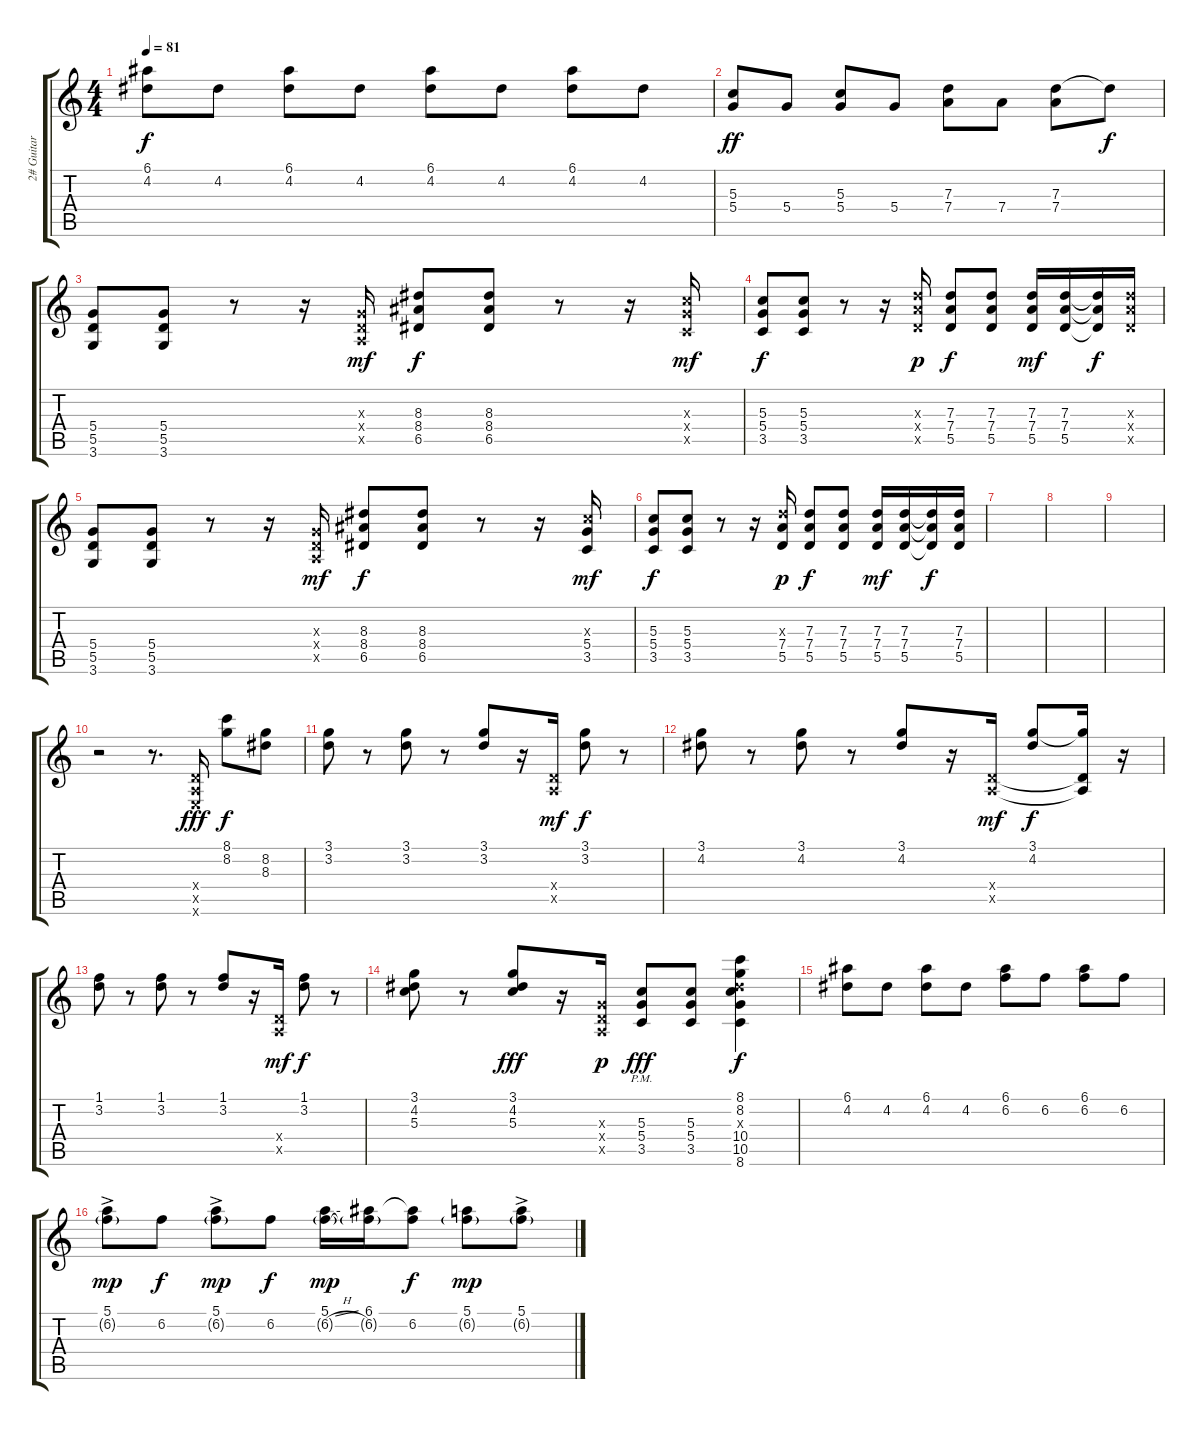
\track ("2# Guitar" "2# Guitar") {instrument distortionguitar}
\staff {score tabs}
\tuning (E4 B3 G3 D3 A2 E2) {hide}
\ts (4 4)
\tempo 81
\clef g2
\ks c
(6.1 4.2).8{dy f} 4.2.8 (6.1 4.2).8 4.2.8 (6.1 4.2).8 4.2.8 (6.1 4.2).8 4.2.8 |
(5.3 5.4).8{dy ff} 5.4.8 (5.3 5.4).8 5.4.8 (7.3 7.4).8 7.4.8 (7.3 7.4).8 7.3{t}.8{dy f} |
(5.4 5.5 3.6).8 (5.4 5.5 3.6).8 r.8 r.16 (0.3{x} 0.4{x} 0.5{x}).16{dy mf} (8.3 8.4 6.5).8{dy f} (8.3 8.4 6.5).8 r.8 r.16 (5.3{x} 5.4{x} 3.5{x}).16{dy mf} |
(5.3 5.4 3.5).8{dy f} (5.3 5.4 3.5).8 r.8 r.16 (7.3{x} 7.4{x} 5.5{x}).16{dy p} (7.3 7.4 5.5).8{dy f} (7.3 7.4 5.5).8 (7.3 7.4 5.5).16{dy mf} (7.3 7.4 5.5).16 (7.3{t} 7.4{t} 5.5{t}).16{dy f} (7.3{x} 7.4{x} 5.5{x}).16 |
(5.4 5.5 3.6).8 (5.4 5.5 3.6).8 r.8 r.16 (0.3{x} 0.4{x} 0.5{x}).16{dy mf} (8.3 8.4 6.5).8{dy f} (8.3 8.4 6.5).8 r.8 r.16 (5.3{x} 5.4 3.5).16{dy mf} |
(5.3 5.4 3.5).8{dy f} (5.3 5.4 3.5).8 r.8 r.16 (7.3{x} 7.4 5.5).16{dy p} (7.3 7.4 5.5).8{dy f} (7.3 7.4 5.5).8 (7.3 7.4 5.5).16{dy mf} (7.3 7.4 5.5).16 (7.3{t} 7.4{t} 5.5{t}).16{dy f} (7.3 7.4 5.5).16 |
|
|
|
r.2 r.8{d} (0.4{x} 0.5{x} 0.6{x}).16{dy fff} (8.1 8.2).8{dy f} (8.2 8.3).8 |
(3.1 3.2).8 r.8 (3.1 3.2).8 r.8 (3.1 3.2).8 r.16 (0.4{x} 0.5{x}).16{dy mf} (3.1 3.2).8{dy f} r.8 |
(3.1 4.2).8 r.8 (3.1 4.2).8 r.8 (3.1 4.2).8 r.16 (0.4{x} 0.5{x}).16{dy mf} (3.1 4.2).8{dy f} (3.1{t} 0.4{t} 0.5{t}).16 r.16 |
(1.1 3.2).8 r.8 (1.1 3.2).8 r.8 (1.1 3.2).8 r.16 (0.4{x} 0.5{x}).16{dy mf} (1.1 3.2).8{dy f} r.8 |
(3.1 4.2 5.3).8 r.8 (3.1 4.2 5.3).8{dy fff} r.16 (0.3{x} 0.4{x} 0.5{x}).16{dy p} (5.3{pm} 5.4{pm} 3.5{pm}).8{dy fff} (5.3 5.4 3.5).8 (8.1 8.2 8.3{x} 10.4 10.5 8.6).4{dy f} |
(6.1 4.2).8 4.2.8 (6.1 4.2).8 4.2.8 (6.1 6.2).8 6.2.8 (6.1 6.2).8 6.2.8 |
(5.1{ac} 6.2{g}).8{dy mp} 6.2.8{dy f} (5.1{ac} 6.2{g}).8{dy mp} 6.2.8{dy f} (5.1{ss} 6.2{h g}).16{dy mp} (6.1 6.2{g}).16 (6.1{t} 6.2).8{dy f} (5.1 6.2{g}).8{dy mp} (5.1{ac} 6.2{g}).8
